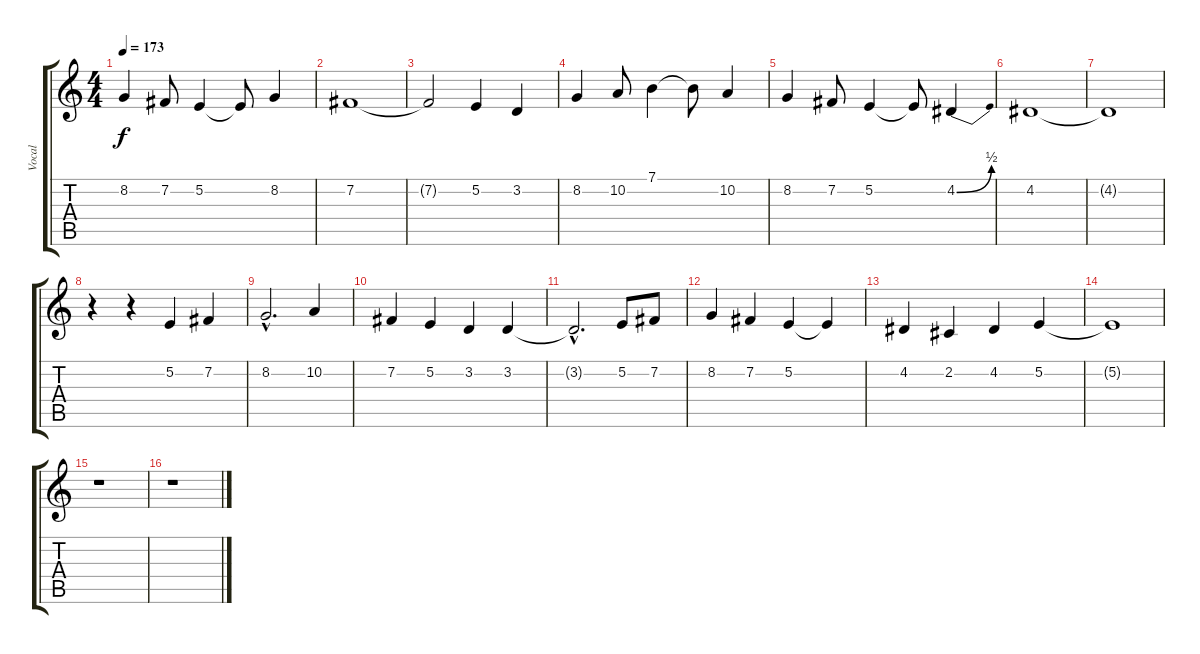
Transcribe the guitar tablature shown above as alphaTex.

\track ("Vocal" "Vocal") {instrument synthstrings1}
\staff {score tabs}
\tuning (E4 B3 G3 D3 A2 E2) {hide}
\ts (4 4)
\tempo 173
\clef g2
\ks c
8.2.4{dy f} 7.2.8 5.2.4 5.2{t}.8 8.2.4 |
7.2.1 |
7.2{t}.2 5.2.4 3.2.4 |
8.2.4 10.2.8 7.1.4 7.1{t}.8 10.2.4 |
8.2.4 7.2.8 5.2.4 5.2{t}.8 4.2{be (bend 0 0 60 2)}.4 |
4.2.1 |
4.2{t}.1 |
r.4 r.4 5.2.4 7.2.4 |
8.2{hac}.2{d} 10.2.4 |
7.2.4 5.2.4 3.2.4 3.2.4 |
3.2{hac t}.2{d} 5.2.8 7.2.8 |
8.2.4 7.2.4 5.2.4 5.2{t}.4 |
4.2.4 2.2.4 4.2.4 5.2.4 |
5.2{t}.1 |
r.1 |
r.1
